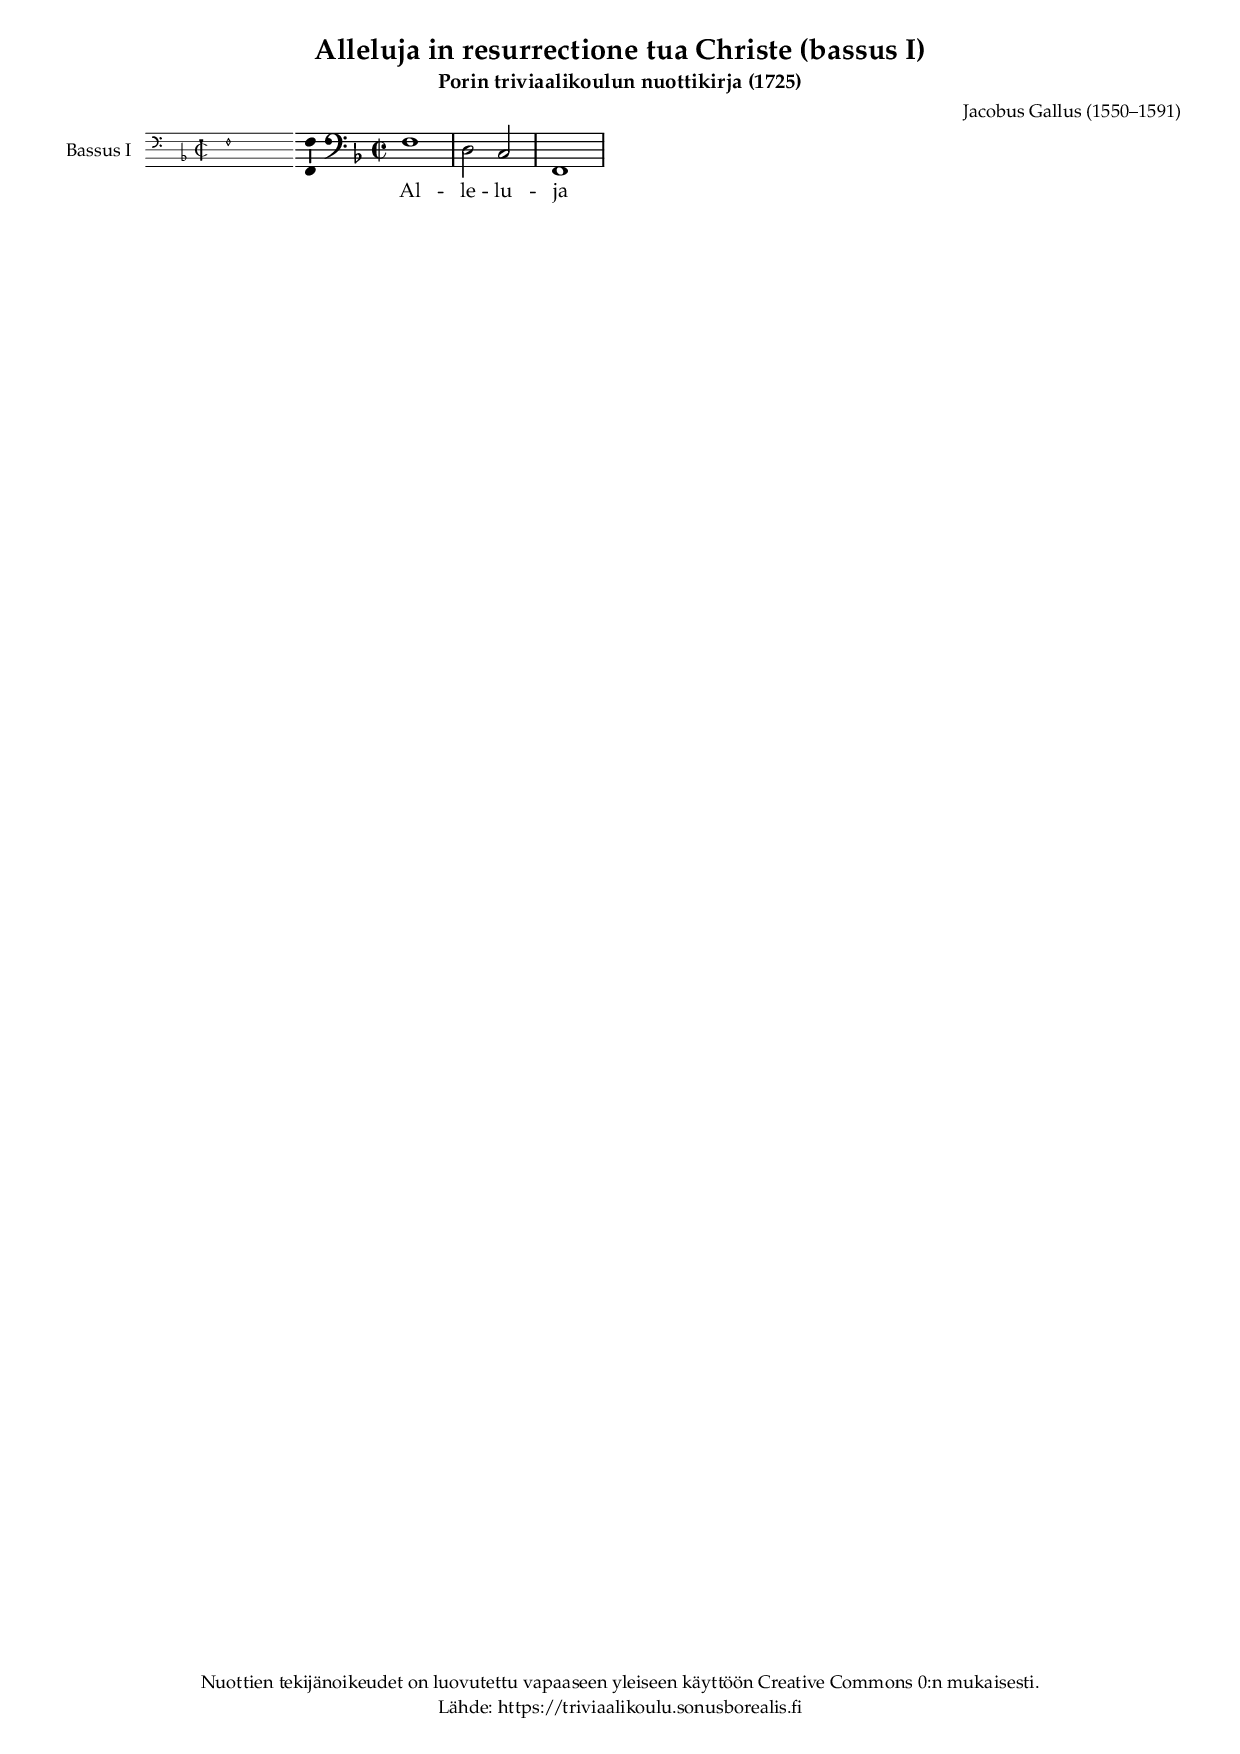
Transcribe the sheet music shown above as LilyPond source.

\version "2.19.49"
\include "suomi.ly"


\include "alleluja-in-resurrectione-tua-christe.header.ily"
stanzaOneLyricsChoirOne = \lyricmode {
    Al -- le -- lu -- ja
}



% First choir

BassOneMusic = \relative c {
	\set Staff.instrumentName = #"Bassus I"
	\set Staff.shortInstrumentName = "B I"

	\incipit { \clef "mensural-f" \key f \major \time 2/2 f1 }

	\clef bass
	f1 | d2 c | f,1 |
}


\header {
  title = "Alleluja in resurrectione tua Christe (bassus I)"
}


\score {
  \new StaffGroup = choirOneStaff <<
    \new Staff <<
      \new Voice = "Bass" {
        \global
        \BassOneMusic
      }
      \new Lyrics \lyricsto "Bass" {
       \stanzaOneLyricsChoirOne
      }
    >>
  >>

  \midi {
    \tempo 4 = 160
  }
  \layout {
    \context {
      \Staff
      \consists "Ambitus_engraver"
		
    }
    indent = 4\cm
    incipit-width = 2.5\cm
    \context {
     \Score
     \override VerticalAxisGroup.remove-first = ##t
    }
  }
}
